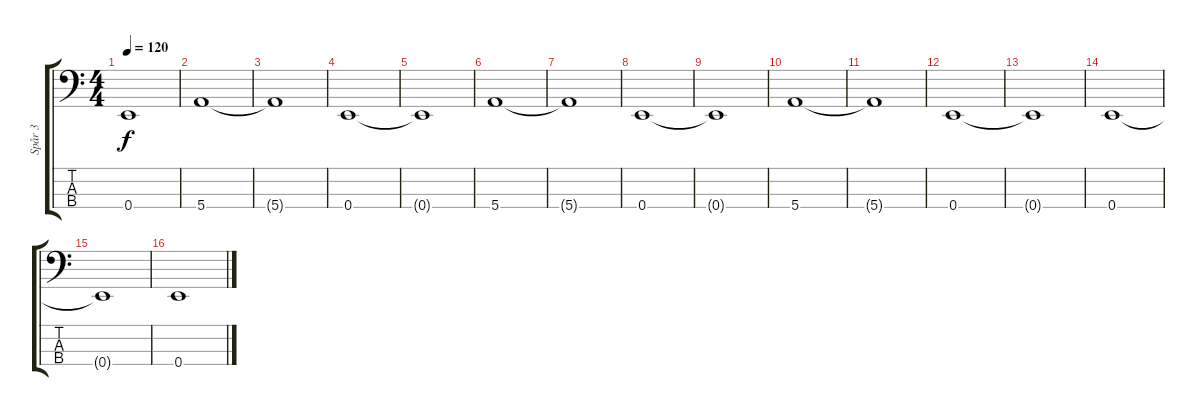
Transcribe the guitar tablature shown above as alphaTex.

\track ("Spår 3" "Spår 3") {instrument electricbassfinger}
\staff {score tabs}
\tuning (G2 D2 A1 E1) {hide}
\ts (4 4)
\tempo 120
\clef f4
\ks c
0.4{t}.1{dy f} |
5.4.1 |
5.4{t}.1 |
0.4.1 |
0.4{t}.1 |
5.4.1 |
5.4{t}.1 |
0.4.1 |
0.4{t}.1 |
5.4.1 |
5.4{t}.1 |
0.4.1 |
0.4{t}.1 |
0.4.1 |
0.4{t}.1 |
0.4.1
